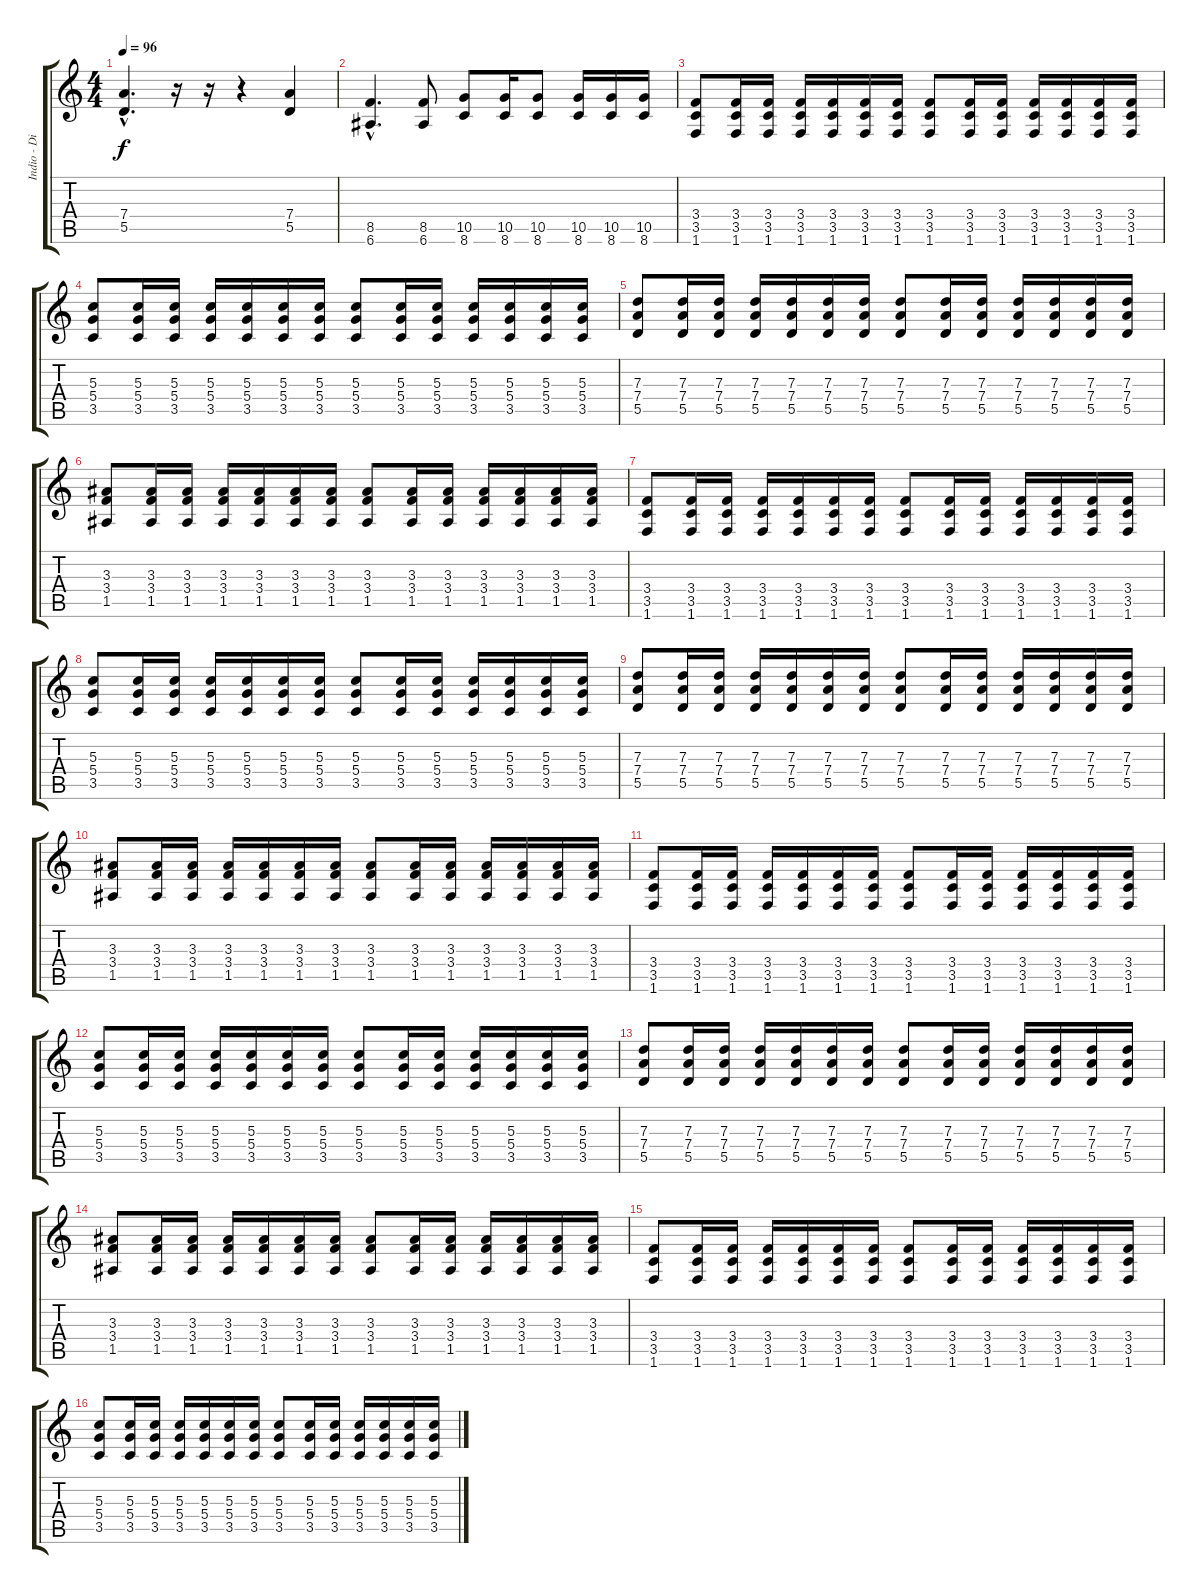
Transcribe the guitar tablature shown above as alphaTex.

\track ("Indio - Distortion" "Indio - Di") {instrument distortionguitar}
\staff {score tabs}
\tuning (E4 B3 G3 D3 A2 E2) {hide}
\ts (4 4)
\tempo 96
\clef g2
\ks c
(7.4{hac} 5.5{hac}).4{d dy f instrument distortionguitar} r.16 r.16 r.4 (7.4 5.5).4 |
(8.5{hac} 6.6{hac}).4{d} (8.5 6.6).8 (10.5 8.6).8 (10.5 8.6).16 (10.5 8.6).8 (10.5 8.6).16 (10.5 8.6).16 (10.5 8.6).16 |
(3.4 3.5 1.6).8 (3.4 3.5 1.6).16 (3.4 3.5 1.6).16 (3.4 3.5 1.6).16 (3.4 3.5 1.6).16 (3.4 3.5 1.6).16 (3.4 3.5 1.6).16 (3.4 3.5 1.6).8 (3.4 3.5 1.6).16 (3.4 3.5 1.6).16 (3.4 3.5 1.6).16 (3.4 3.5 1.6).16 (3.4 3.5 1.6).16 (3.4 3.5 1.6).16 |
(5.3 5.4 3.5).8 (5.3 5.4 3.5).16 (5.3 5.4 3.5).16 (5.3 5.4 3.5).16 (5.3 5.4 3.5).16 (5.3 5.4 3.5).16 (5.3 5.4 3.5).16 (5.3 5.4 3.5).8 (5.3 5.4 3.5).16 (5.3 5.4 3.5).16 (5.3 5.4 3.5).16 (5.3 5.4 3.5).16 (5.3 5.4 3.5).16 (5.3 5.4 3.5).16 |
(7.3 7.4 5.5).8 (7.3 7.4 5.5).16 (7.3 7.4 5.5).16 (7.3 7.4 5.5).16 (7.3 7.4 5.5).16 (7.3 7.4 5.5).16 (7.3 7.4 5.5).16 (7.3 7.4 5.5).8 (7.3 7.4 5.5).16 (7.3 7.4 5.5).16 (7.3 7.4 5.5).16 (7.3 7.4 5.5).16 (7.3 7.4 5.5).16 (7.3 7.4 5.5).16 |
(3.3 3.4 1.5).8 (3.3 3.4 1.5).16 (3.3 3.4 1.5).16 (3.3 3.4 1.5).16 (3.3 3.4 1.5).16 (3.3 3.4 1.5).16 (3.3 3.4 1.5).16 (3.3 3.4 1.5).8 (3.3 3.4 1.5).16 (3.3 3.4 1.5).16 (3.3 3.4 1.5).16 (3.3 3.4 1.5).16 (3.3 3.4 1.5).16 (3.3 3.4 1.5).16 |
(3.4 3.5 1.6).8 (3.4 3.5 1.6).16 (3.4 3.5 1.6).16 (3.4 3.5 1.6).16 (3.4 3.5 1.6).16 (3.4 3.5 1.6).16 (3.4 3.5 1.6).16 (3.4 3.5 1.6).8 (3.4 3.5 1.6).16 (3.4 3.5 1.6).16 (3.4 3.5 1.6).16 (3.4 3.5 1.6).16 (3.4 3.5 1.6).16 (3.4 3.5 1.6).16 |
(5.3 5.4 3.5).8 (5.3 5.4 3.5).16 (5.3 5.4 3.5).16 (5.3 5.4 3.5).16 (5.3 5.4 3.5).16 (5.3 5.4 3.5).16 (5.3 5.4 3.5).16 (5.3 5.4 3.5).8 (5.3 5.4 3.5).16 (5.3 5.4 3.5).16 (5.3 5.4 3.5).16 (5.3 5.4 3.5).16 (5.3 5.4 3.5).16 (5.3 5.4 3.5).16 |
(7.3 7.4 5.5).8 (7.3 7.4 5.5).16 (7.3 7.4 5.5).16 (7.3 7.4 5.5).16 (7.3 7.4 5.5).16 (7.3 7.4 5.5).16 (7.3 7.4 5.5).16 (7.3 7.4 5.5).8 (7.3 7.4 5.5).16 (7.3 7.4 5.5).16 (7.3 7.4 5.5).16 (7.3 7.4 5.5).16 (7.3 7.4 5.5).16 (7.3 7.4 5.5).16 |
(3.3 3.4 1.5).8 (3.3 3.4 1.5).16 (3.3 3.4 1.5).16 (3.3 3.4 1.5).16 (3.3 3.4 1.5).16 (3.3 3.4 1.5).16 (3.3 3.4 1.5).16 (3.3 3.4 1.5).8 (3.3 3.4 1.5).16 (3.3 3.4 1.5).16 (3.3 3.4 1.5).16 (3.3 3.4 1.5).16 (3.3 3.4 1.5).16 (3.3 3.4 1.5).16 |
(3.4 3.5 1.6).8 (3.4 3.5 1.6).16 (3.4 3.5 1.6).16 (3.4 3.5 1.6).16 (3.4 3.5 1.6).16 (3.4 3.5 1.6).16 (3.4 3.5 1.6).16 (3.4 3.5 1.6).8 (3.4 3.5 1.6).16 (3.4 3.5 1.6).16 (3.4 3.5 1.6).16 (3.4 3.5 1.6).16 (3.4 3.5 1.6).16 (3.4 3.5 1.6).16 |
(5.3 5.4 3.5).8 (5.3 5.4 3.5).16 (5.3 5.4 3.5).16 (5.3 5.4 3.5).16 (5.3 5.4 3.5).16 (5.3 5.4 3.5).16 (5.3 5.4 3.5).16 (5.3 5.4 3.5).8 (5.3 5.4 3.5).16 (5.3 5.4 3.5).16 (5.3 5.4 3.5).16 (5.3 5.4 3.5).16 (5.3 5.4 3.5).16 (5.3 5.4 3.5).16 |
(7.3 7.4 5.5).8 (7.3 7.4 5.5).16 (7.3 7.4 5.5).16 (7.3 7.4 5.5).16 (7.3 7.4 5.5).16 (7.3 7.4 5.5).16 (7.3 7.4 5.5).16 (7.3 7.4 5.5).8 (7.3 7.4 5.5).16 (7.3 7.4 5.5).16 (7.3 7.4 5.5).16 (7.3 7.4 5.5).16 (7.3 7.4 5.5).16 (7.3 7.4 5.5).16 |
(3.3 3.4 1.5).8 (3.3 3.4 1.5).16 (3.3 3.4 1.5).16 (3.3 3.4 1.5).16 (3.3 3.4 1.5).16 (3.3 3.4 1.5).16 (3.3 3.4 1.5).16 (3.3 3.4 1.5).8 (3.3 3.4 1.5).16 (3.3 3.4 1.5).16 (3.3 3.4 1.5).16 (3.3 3.4 1.5).16 (3.3 3.4 1.5).16 (3.3 3.4 1.5).16 |
(3.4 3.5 1.6).8 (3.4 3.5 1.6).16 (3.4 3.5 1.6).16 (3.4 3.5 1.6).16 (3.4 3.5 1.6).16 (3.4 3.5 1.6).16 (3.4 3.5 1.6).16 (3.4 3.5 1.6).8 (3.4 3.5 1.6).16 (3.4 3.5 1.6).16 (3.4 3.5 1.6).16 (3.4 3.5 1.6).16 (3.4 3.5 1.6).16 (3.4 3.5 1.6).16 |
(5.3 5.4 3.5).8 (5.3 5.4 3.5).16 (5.3 5.4 3.5).16 (5.3 5.4 3.5).16 (5.3 5.4 3.5).16 (5.3 5.4 3.5).16 (5.3 5.4 3.5).16 (5.3 5.4 3.5).8 (5.3 5.4 3.5).16 (5.3 5.4 3.5).16 (5.3 5.4 3.5).16 (5.3 5.4 3.5).16 (5.3 5.4 3.5).16 (5.3 5.4 3.5).16
